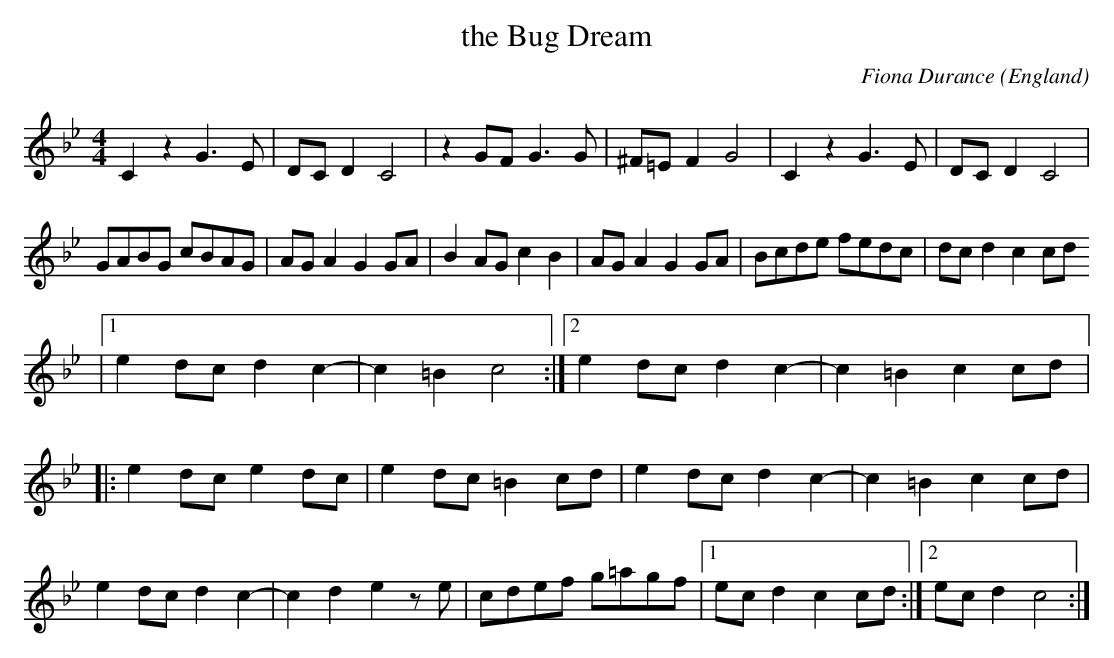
X:1
T:the Bug Dream
C:Fiona Durance
M:4/4
O:England
K:C dorian
C2 z2 G3E | DC D2 C4 | z2 GF G3G | ^F=E F2 G4 |\
C2 z2 G3 E | DC D2 C4 |
GABG cBAG | AG A2 G2 GA |\
B2 AG c2 B2 | AG A2 G2 GA | Bcde fedc | dc d2 c2 cd
|1 e2dc d2 c2 - | c2 =B2 c4 :|2 e2 dc d2 c2 - | c2 =B2 c2cd |:
e2 dc e2 dc | e2 dc =B2 cd | e2 dc d2 c2 - | c2 =B2 c2 cd |
e2 dc d2 c2 - | c2 d2 e2 ze | cdef g=agf |1 ec d2 c2 cd :|2 ec d2 c4 :|
